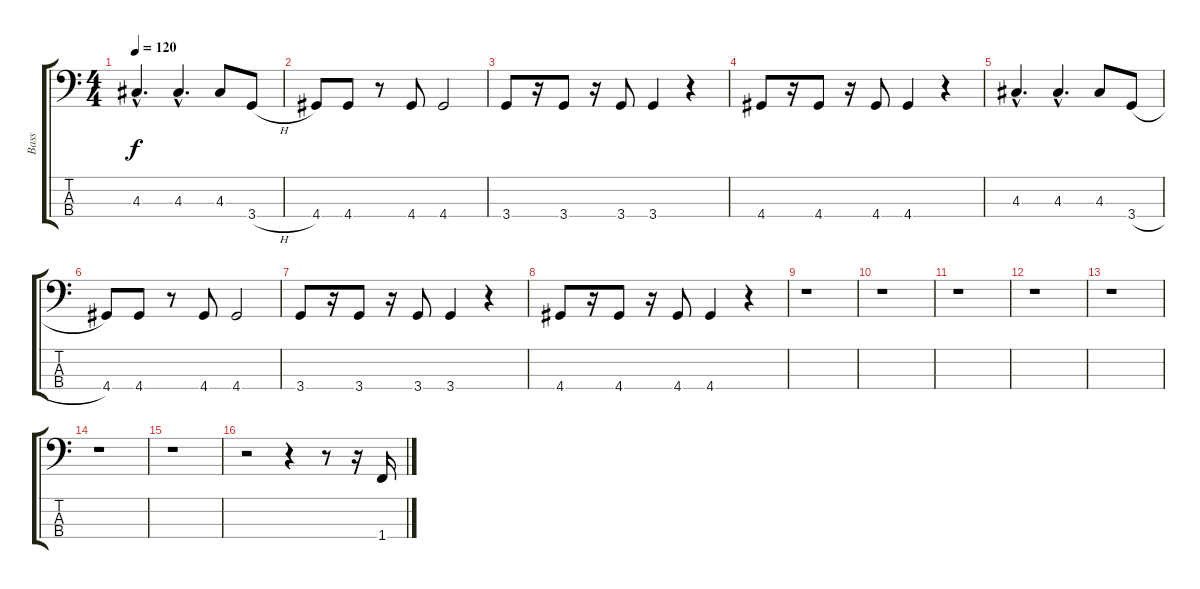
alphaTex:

\track ("Bass" "Bass") {instrument electricbassfinger}
\staff {score tabs}
\tuning (G2 D2 A1 E1) {hide}
\ts (4 4)
\tempo 120
\clef f4
\ks c
4.3{hac}.4{d dy f} 4.3{hac}.4{d} 4.3.8 3.4{h}.8 |
4.4.8 4.4.8 r.8 4.4.8 4.4.2 |
3.4.8 r.16 3.4.8 r.16 3.4.8 3.4.4 r.4 |
4.4.8 r.16 4.4.8 r.16 4.4.8 4.4.4 r.4 |
4.3{hac}.4{d} 4.3{hac}.4{d} 4.3.8 3.4{h}.8 |
4.4.8 4.4.8 r.8 4.4.8 4.4.2 |
3.4.8 r.16 3.4.8 r.16 3.4.8 3.4.4 r.4 |
4.4.8 r.16 4.4.8 r.16 4.4.8 4.4.4 r.4 |
r.1 |
r.1 |
r.1 |
r.1 |
r.1 |
r.1 |
r.1 |
r.2 r.4 r.8 r.16 1.4{h}.16
